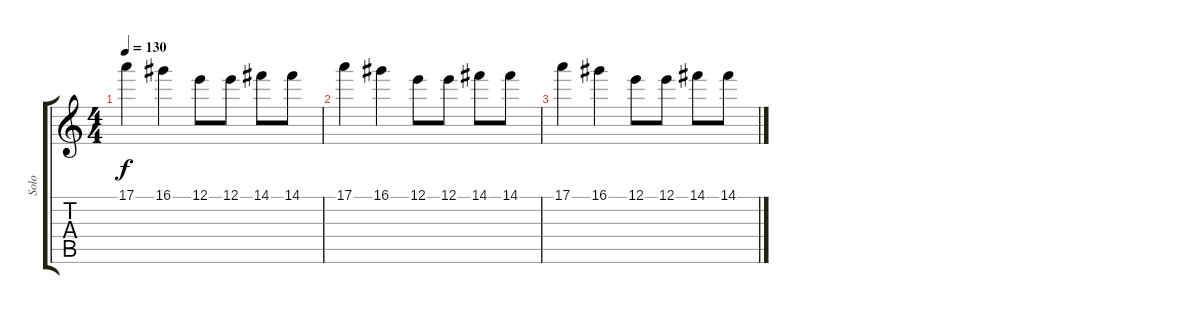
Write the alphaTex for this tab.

\track ("Solo" "Solo") {instrument electricguitarjazz}
\staff {score tabs}
\tuning (E4 B3 G3 D3 A2 E2) {hide}
\ts (4 4)
\tempo 130
\clef g2
\ks c
17.1.4{dy f} 16.1.4 12.1.8 12.1.8 14.1.8 14.1.8 |
17.1.4 16.1.4 12.1.8 12.1.8 14.1.8 14.1.8 |
17.1.4 16.1.4 12.1.8 12.1.8 14.1.8 14.1.8
